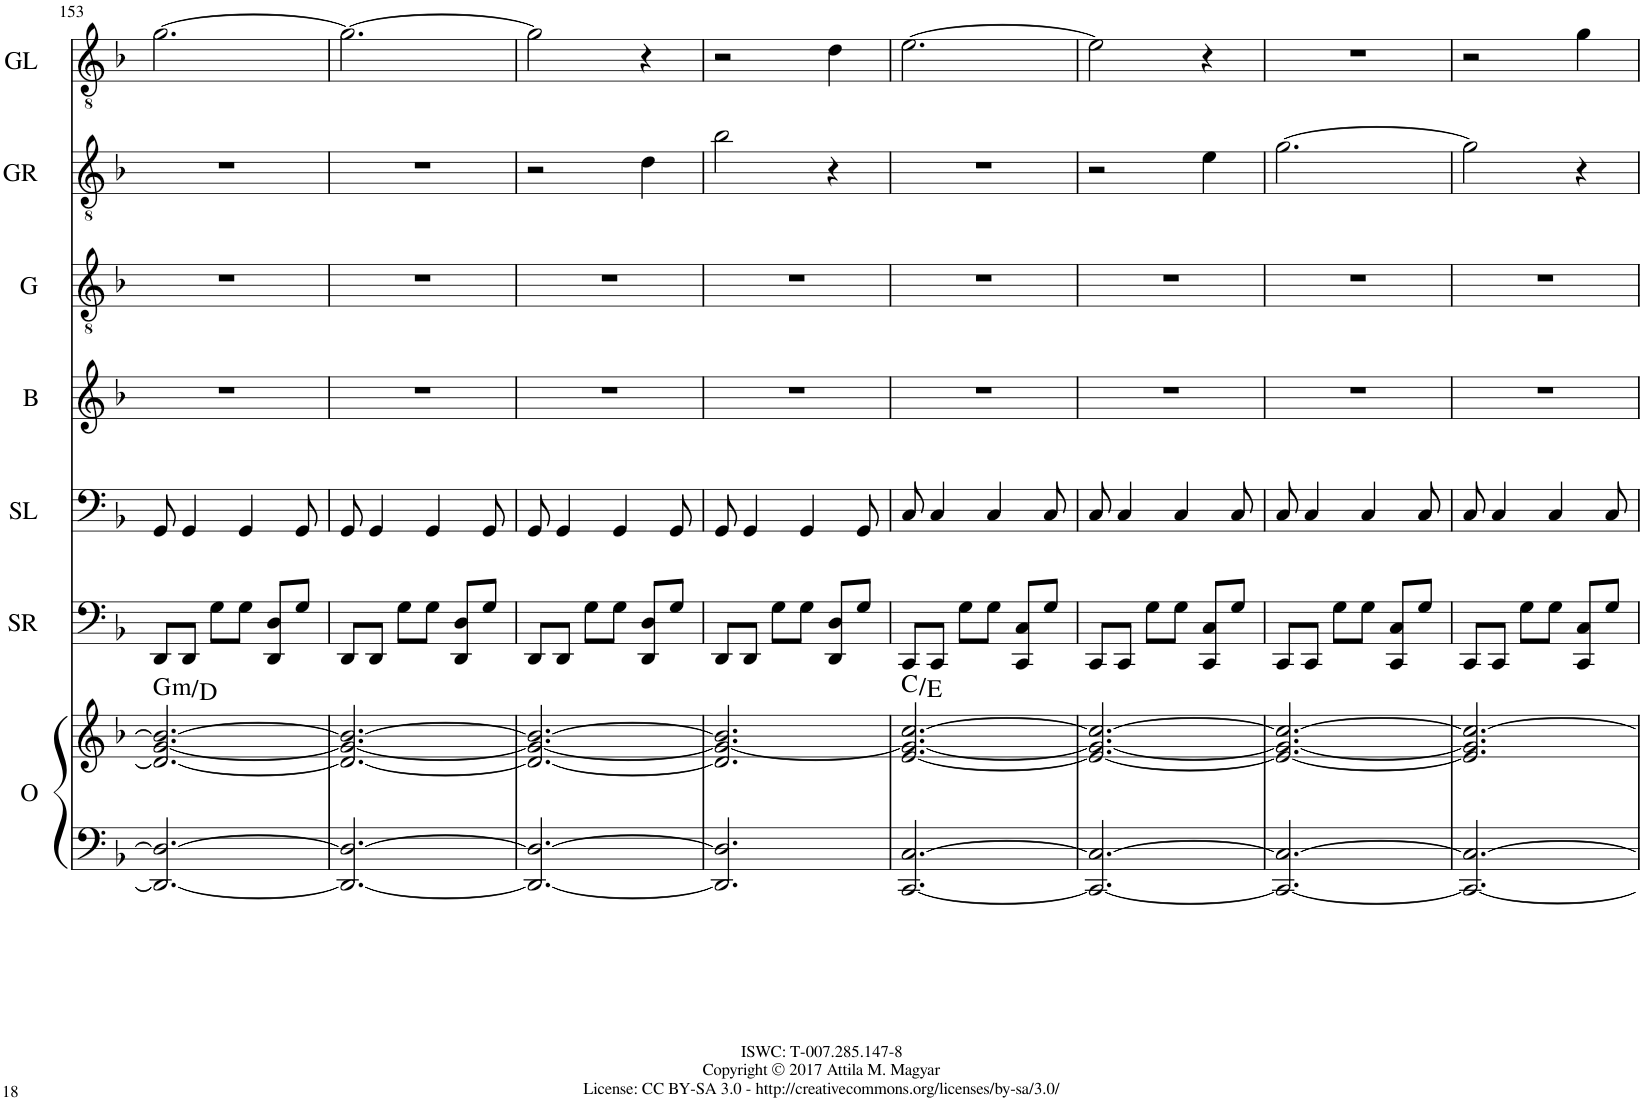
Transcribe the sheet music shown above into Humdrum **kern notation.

**kern	**kern	**harte	**kern	**kern	**kern	**kern	**kern	**kern
*part7	*part7	*part7	*part6	*part5	*part4	*part3	*part2	*part1
*staff8	*staff7	*	*staff6	*staff5	*staff4	*staff3	*staff2	*staff1
*I"Organ	*	*	*I"SynthR	*I"SynthL	*I"Bell	*I"Gtr	*I"GtrR	*I"GtrL
*I'O	*	*	*I'SR	*I'SL	*I'B	*I'G	*I'GR	*I'GL
!!LO:PB:g=z
*clefF4	*clefG2	*	*clefF4	*clefF4	*clefG2	*clefGv2	*clefGv2	*clefGv2
*k[b-]	*k[b-]	*	*k[b-]	*k[b-]	*k[b-]	*k[b-]	*k[b-]	*k[b-]
=153	=153	=153	=153	=153	=153	=153	=153	=153
!	!	!LO:H:kt=m	!	!	!	!	!	!
2.DD/_ 2.D/_	2.d/_ [2.g/ 2.b-/_	G:min/5	8DD/L	8GG/	1r	1r	1r	[2.g\
.	.	.	8DD/J	4GG/	.	.	.	.
.	.	.	8G\L	.	.	.	.	.
.	.	.	8G\J	4GG/	.	.	.	.
.	.	.	8DD/ 8D/L	.	.	.	.	.
.	.	.	8G/J	8GG/	.	.	.	.
4ryy	4ryy	.	4ryy	4ryy	.	.	.	4ryy
=154	=154	=154	=154	=154	=154	=154	=154	=154
2.DD/_ 2.D/_	2.d/_ 2.g/_ 2.b-/_	.	8DD/L	8GG/	1r	1r	1r	2.g\_
.	.	.	8DD/J	4GG/	.	.	.	.
.	.	.	8G\L	.	.	.	.	.
.	.	.	8G\J	4GG/	.	.	.	.
.	.	.	8DD/ 8D/L	.	.	.	.	.
.	.	.	8G/J	8GG/	.	.	.	.
4ryy	4ryy	.	4ryy	4ryy	.	.	.	4ryy
=155	=155	=155	=155	=155	=155	=155	=155	=155
2.DD/_ 2.D/_	2.d/_ 2.g/_ 2.b-/_	.	8DD/L	8GG/	1r	1r	2r	2g\]
.	.	.	8DD/J	4GG/	.	.	.	.
.	.	.	8G\L	.	.	.	.	.
.	.	.	8G\J	4GG/	.	.	.	.
.	.	.	8DD/ 8D/L	.	.	.	4d\	4r
.	.	.	8G/J	8GG/	.	.	.	.
4ryy	4ryy	.	4ryy	4ryy	.	.	4ryy	4ryy
=156	=156	=156	=156	=156	=156	=156	=156	=156
2.DD/] 2.D/]	2.d/] 2.g/_ 2.b-/]	.	8DD/L	8GG/	1r	1r	2b-\	2r
.	.	.	8DD/J	4GG/	.	.	.	.
.	.	.	8G\L	.	.	.	.	.
.	.	.	8G\J	4GG/	.	.	.	.
.	.	.	8DD/ 8D/L	.	.	.	4r	4d\
.	.	.	8G/J	8GG/	.	.	.	.
4ryy	4ryy	.	4ryy	4ryy	.	.	4ryy	4ryy
=157	=157	=157	=157	=157	=157	=157	=157	=157
[2.CC/ [2.C/	[2.e/ 2.g/_ [2.cc/	C:maj/3	8CC/L	8C/	1r	1r	1r	[2.e\
.	.	.	8CC/J	4C/	.	.	.	.
.	.	.	8G\L	.	.	.	.	.
.	.	.	8G\J	4C/	.	.	.	.
.	.	.	8CC/ 8C/L	.	.	.	.	.
.	.	.	8G/J	8C/	.	.	.	.
4ryy	4ryy	.	4ryy	4ryy	.	.	.	4ryy
=158	=158	=158	=158	=158	=158	=158	=158	=158
2.CC/_ 2.C/_	2.e/_ 2.g/_ 2.cc/_	.	8CC/L	8C/	1r	1r	2r	2e\]
.	.	.	8CC/J	4C/	.	.	.	.
.	.	.	8G\L	.	.	.	.	.
.	.	.	8G\J	4C/	.	.	.	.
.	.	.	8CC/ 8C/L	.	.	.	4e\	4r
.	.	.	8G/J	8C/	.	.	.	.
4ryy	4ryy	.	4ryy	4ryy	.	.	4ryy	4ryy
=159	=159	=159	=159	=159	=159	=159	=159	=159
2.CC/_ 2.C/_	2.e/_ 2.g/_ 2.cc/_	.	8CC/L	8C/	1r	1r	[2.g\	1r
.	.	.	8CC/J	4C/	.	.	.	.
.	.	.	8G\L	.	.	.	.	.
.	.	.	8G\J	4C/	.	.	.	.
.	.	.	8CC/ 8C/L	.	.	.	.	.
.	.	.	8G/J	8C/	.	.	.	.
4ryy	4ryy	.	4ryy	4ryy	.	.	4ryy	.
=160	=160	=160	=160	=160	=160	=160	=160	=160
2.CC/_ 2.C/_	2.e/] 2.g/] 2.cc/_	.	8CC/L	8C/	1r	1r	2g\]	2r
.	.	.	8CC/J	4C/	.	.	.	.
.	.	.	8G\L	.	.	.	.	.
.	.	.	8G\J	4C/	.	.	.	.
.	.	.	8CC/ 8C/L	.	.	.	4r	4g\
.	.	.	8G/J	8C/	.	.	.	.
4ryy	4ryy	.	4ryy	4ryy	.	.	4ryy	4ryy
=	=	=	=	=	=	=	=	=
*-	*-	*-	*-	*-	*-	*-	*-	*-
